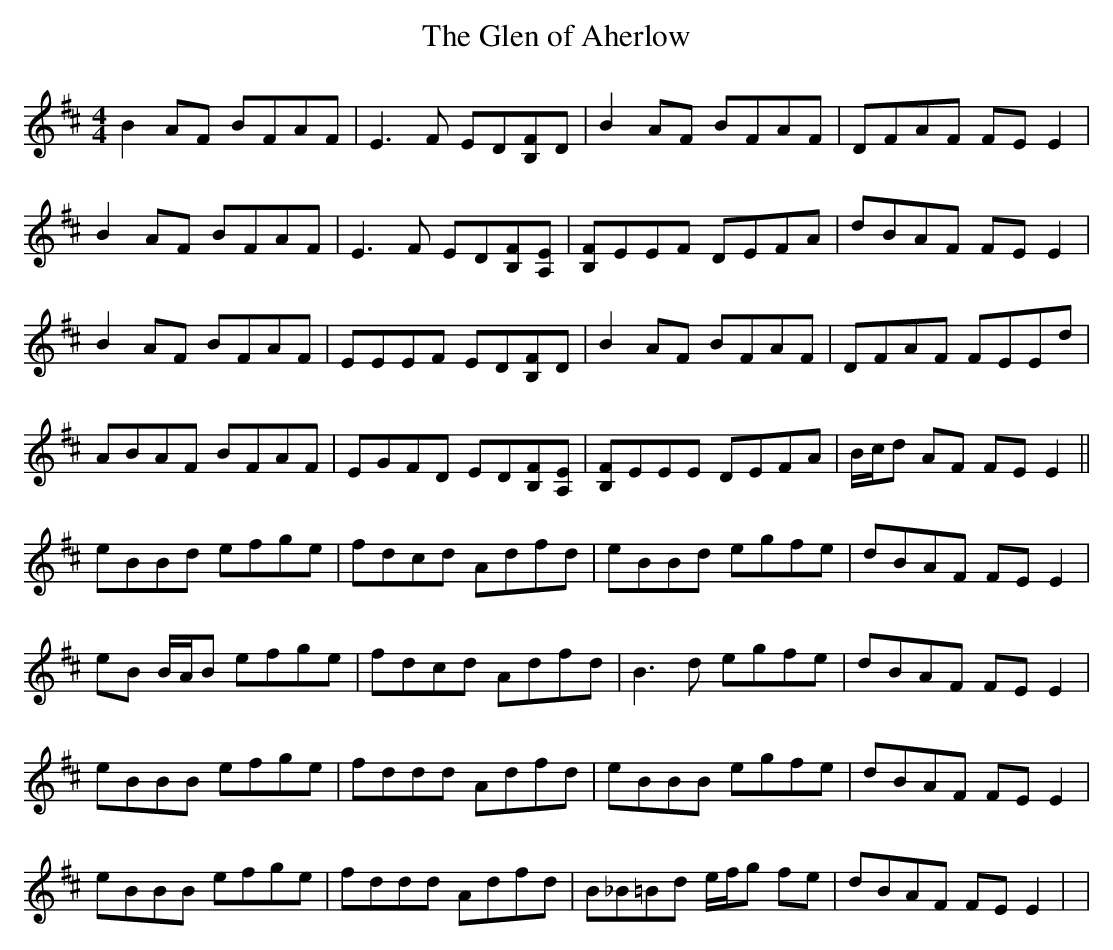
X:1
T:The Glen of Aherlow
M:4/4
L:1/8
K:EDor
B2 AF BFAF|E3 F ED[FB,]D|B2 AF BFAF|DFAF FE E2|
B2 AF BFAF|E3 F ED[FB,][EA,]|[FB,]EEF DEFA|dBAF FE E2|
B2 AF BFAF|EEEF ED[FB,]D|B2 AF BFAF|DFAF FEEd|
ABAF BFAF|EGFD ED[FB,][EA,]|[FB,]EEE DEFA|B/c/d AF FE E2 ||
eBBd efge|fdcd Adfd|eBBd egfe|dBAF FE E2|
eB B/A/B efge|fdcd Adfd|B3 d egfe|dBAF FE E2|
eBBB efge|fddd Adfd|eBBB egfe|dBAF FE E2|
eBBB efge|fddd Adfd|B_B=Bd e/f/g fe|dBAF FE E2 |>|
